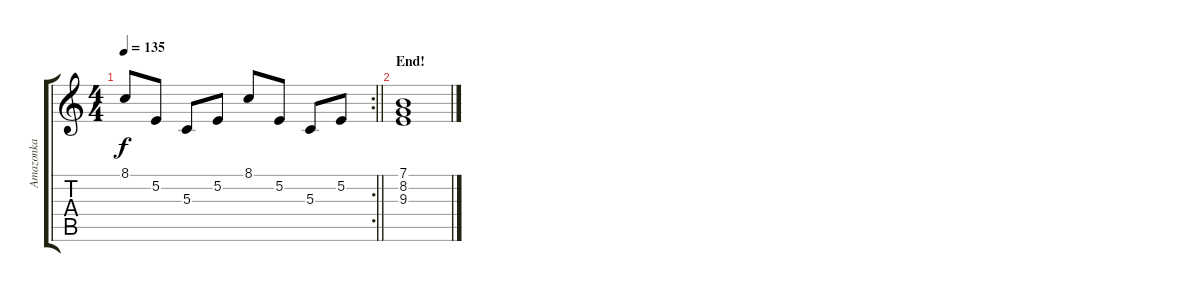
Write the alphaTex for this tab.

\track ("Amazonka" "Amazonka") {instrument fx7echoes}
\staff {score tabs}
\tuning (E4 B3 G3 D3 A2 E2) {hide}
\rc 2
\ts (4 4)
\tempo 135
\clef g2
\barLineRight lightlight
\ks c
8.1.8{dy f} 5.2.8 5.3.8 5.2.8 8.1.8 5.2.8 5.3.8 5.2.8 |
\section ("" "End!")
(7.1 8.2 9.3).1
